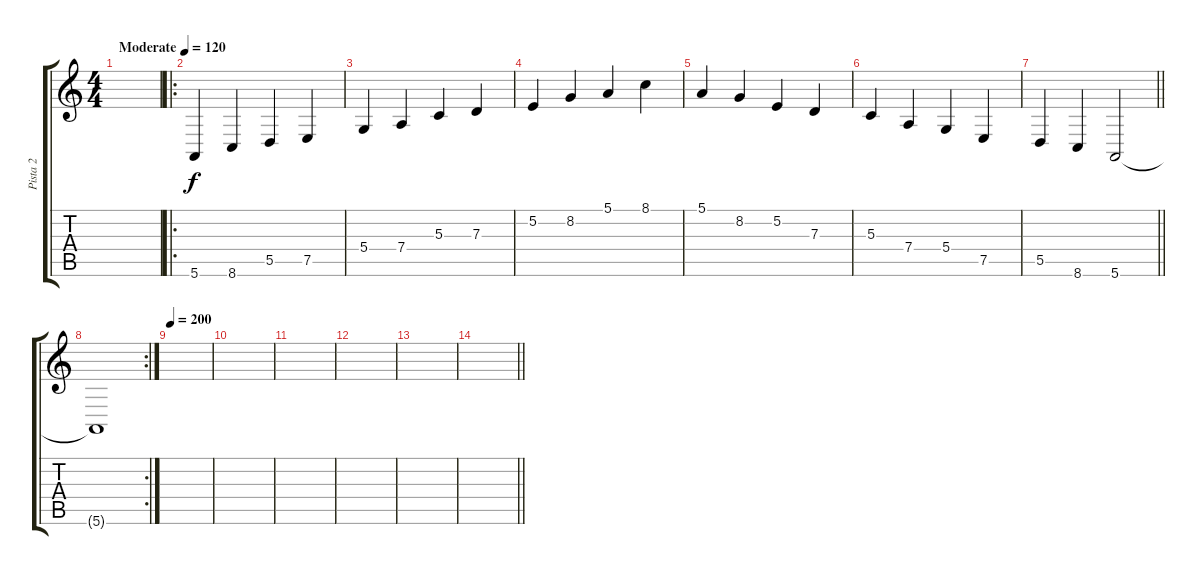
\track ("Pista 2" "Pista 2") {instrument stringensemble1}
\staff {score tabs}
\tuning (E4 B3 G3 D3 A2 E2) {hide}
\ts (4 4)
\tempo (120 "Moderate")
\clef g2
\ks c
|
\ro
5.6.4 8.6.4 5.5.4 7.5.4 |
5.4.4 7.4.4 5.3.4 7.3.4 |
5.2.4 8.2.4 5.1.4 8.1.4 |
5.1.4 8.2.4 5.2.4 7.3.4 |
5.3.4 7.4.4 5.4.4 7.5.4 |
\barLineRight lightlight
5.5.4 8.6.4 5.6.2 |
\rc 2
5.6{t}.1 |
\tempo 180
\tempo 200
|
|
|
|
|
\barLineRight lightlight
